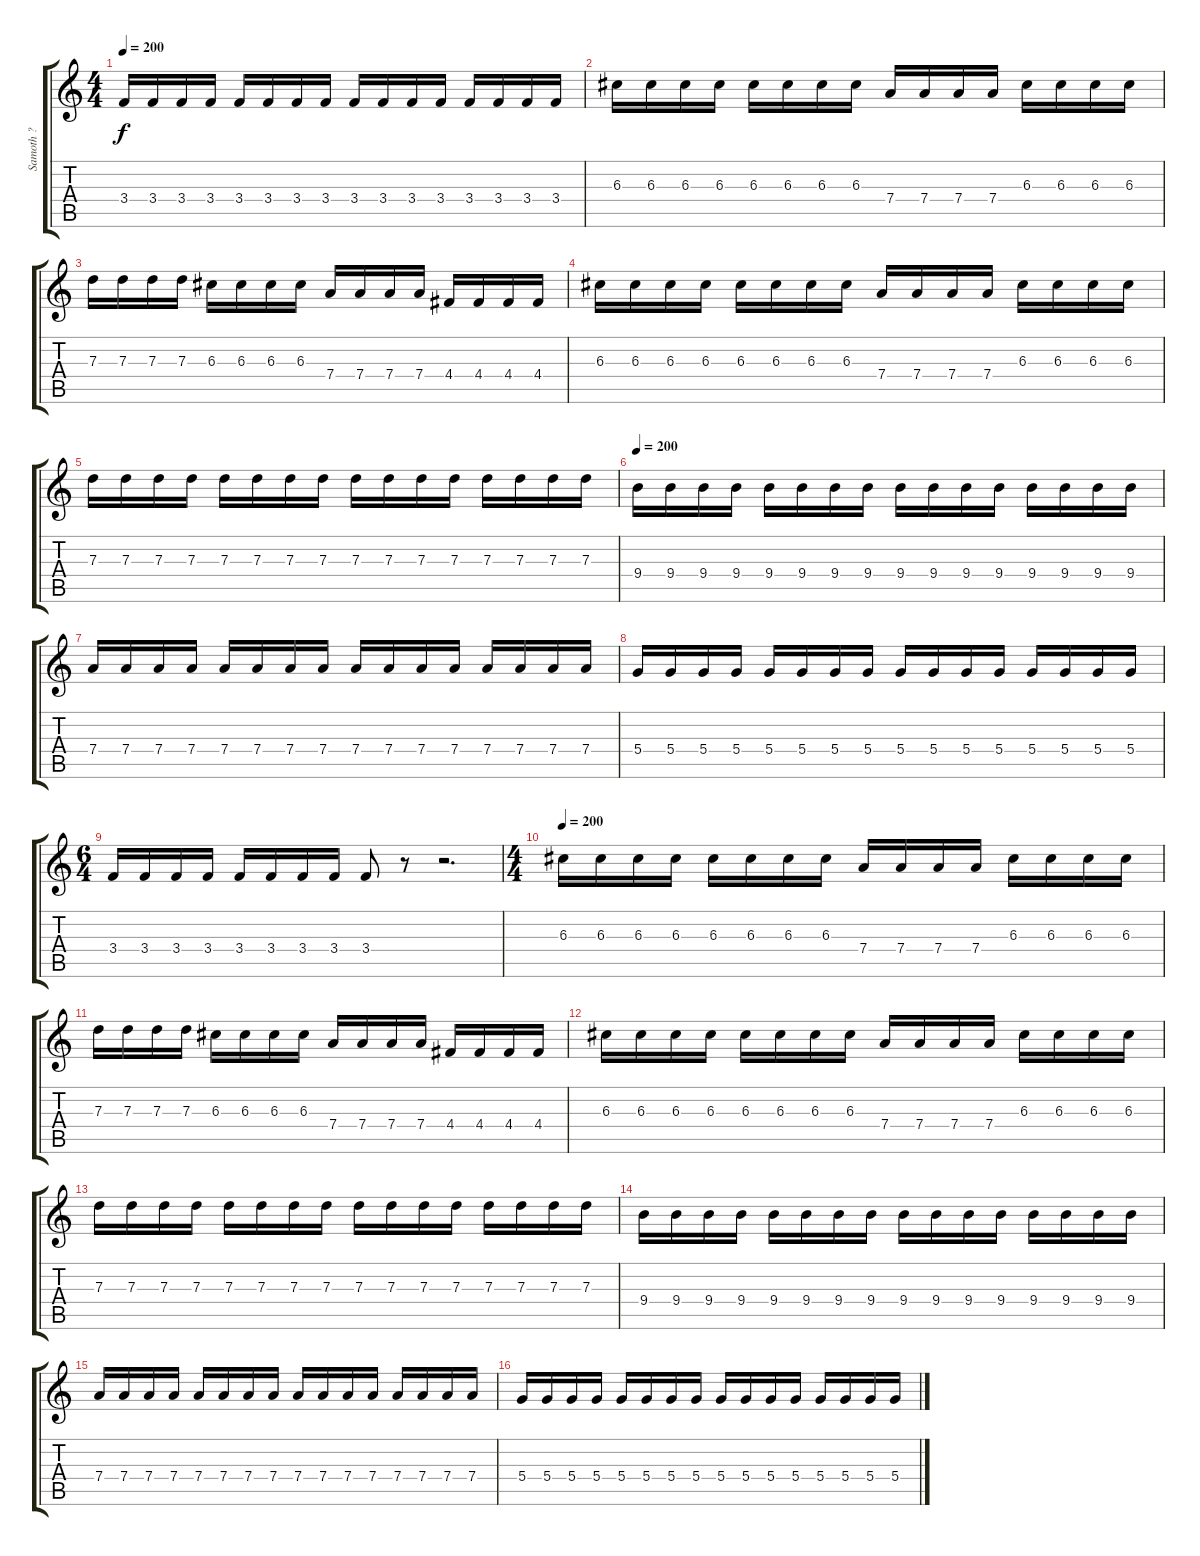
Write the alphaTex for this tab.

\track ("Samoth ?" "Samoth ?") {instrument distortionguitar}
\staff {score tabs}
\tuning (E4 B3 G3 D3 A2 E2) {hide}
\ts (4 4)
\tempo 200
\clef g2
\ks c
3.4.16{dy f} 3.4.16 3.4.16 3.4.16 3.4.16 3.4.16 3.4.16 3.4.16 3.4.16 3.4.16 3.4.16 3.4.16 3.4.16 3.4.16 3.4.16 3.4.16 |
6.3.16 6.3.16 6.3.16 6.3.16 6.3.16 6.3.16 6.3.16 6.3.16 7.4.16 7.4.16 7.4.16 7.4.16 6.3.16 6.3.16 6.3.16 6.3.16 |
7.3.16 7.3.16 7.3.16 7.3.16 6.3.16 6.3.16 6.3.16 6.3.16 7.4.16 7.4.16 7.4.16 7.4.16 4.4.16 4.4.16 4.4.16 4.4.16 |
6.3.16 6.3.16 6.3.16 6.3.16 6.3.16 6.3.16 6.3.16 6.3.16 7.4.16 7.4.16 7.4.16 7.4.16 6.3.16 6.3.16 6.3.16 6.3.16 |
7.3.16 7.3.16 7.3.16 7.3.16 7.3.16 7.3.16 7.3.16 7.3.16 7.3.16 7.3.16 7.3.16 7.3.16 7.3.16 7.3.16 7.3.16 7.3.16 |
\tempo 200
9.4.16 9.4.16 9.4.16 9.4.16 9.4.16 9.4.16 9.4.16 9.4.16 9.4.16 9.4.16 9.4.16 9.4.16 9.4.16 9.4.16 9.4.16 9.4.16 |
7.4.16 7.4.16 7.4.16 7.4.16 7.4.16 7.4.16 7.4.16 7.4.16 7.4.16 7.4.16 7.4.16 7.4.16 7.4.16 7.4.16 7.4.16 7.4.16 |
5.4.16 5.4.16 5.4.16 5.4.16 5.4.16 5.4.16 5.4.16 5.4.16 5.4.16 5.4.16 5.4.16 5.4.16 5.4.16 5.4.16 5.4.16 5.4.16 |
\ts (6 4)
3.4.16 3.4.16 3.4.16 3.4.16 3.4.16 3.4.16 3.4.16 3.4.16 3.4.8 r.8 r.2{d} |
\ts (4 4)
\tempo 200
6.3.16 6.3.16 6.3.16 6.3.16 6.3.16 6.3.16 6.3.16 6.3.16 7.4.16 7.4.16 7.4.16 7.4.16 6.3.16 6.3.16 6.3.16 6.3.16 |
7.3.16 7.3.16 7.3.16 7.3.16 6.3.16 6.3.16 6.3.16 6.3.16 7.4.16 7.4.16 7.4.16 7.4.16 4.4.16 4.4.16 4.4.16 4.4.16 |
6.3.16 6.3.16 6.3.16 6.3.16 6.3.16 6.3.16 6.3.16 6.3.16 7.4.16 7.4.16 7.4.16 7.4.16 6.3.16 6.3.16 6.3.16 6.3.16 |
7.3.16 7.3.16 7.3.16 7.3.16 7.3.16 7.3.16 7.3.16 7.3.16 7.3.16 7.3.16 7.3.16 7.3.16 7.3.16 7.3.16 7.3.16 7.3.16 |
9.4.16 9.4.16 9.4.16 9.4.16 9.4.16 9.4.16 9.4.16 9.4.16 9.4.16 9.4.16 9.4.16 9.4.16 9.4.16 9.4.16 9.4.16 9.4.16 |
7.4.16 7.4.16 7.4.16 7.4.16 7.4.16 7.4.16 7.4.16 7.4.16 7.4.16 7.4.16 7.4.16 7.4.16 7.4.16 7.4.16 7.4.16 7.4.16 |
5.4.16 5.4.16 5.4.16 5.4.16 5.4.16 5.4.16 5.4.16 5.4.16 5.4.16 5.4.16 5.4.16 5.4.16 5.4.16 5.4.16 5.4.16 5.4.16
